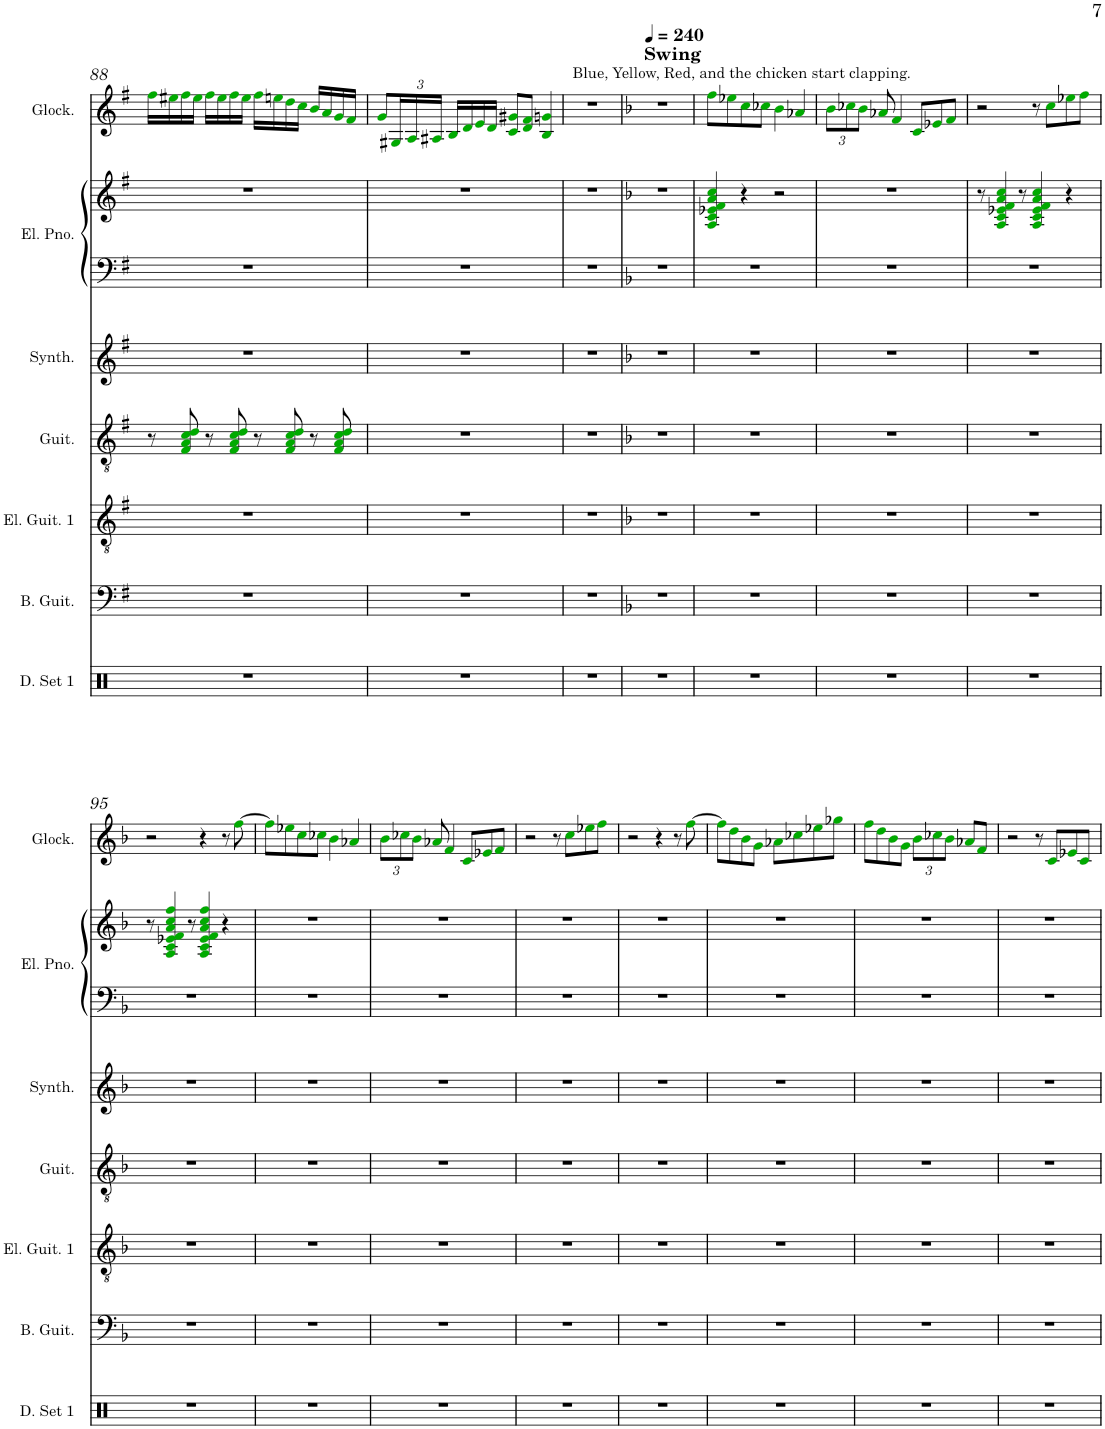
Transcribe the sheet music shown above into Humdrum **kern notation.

**kern	**kern	**kern	**kern	**kern	**kern	**kern	**kern
*part7	*part6	*part5	*part4	*part3	*part2	*part2	*part1
*staff8	*staff7	*staff6	*staff5	*staff4	*staff3	*staff2	*staff1
*I"Drumset 1	*I"Bass Guitar	*I"Electric Guitar 1	*I"Guitar	*I"Square Synthesizer	*I"Electric Piano	*	*I"Glockenspiel
*I'D. Set 1	*I'B. Guit.	*I'El. Guit. 1	*I'Guit.	*I'Synth.	*I'El. Pno.	*	*I'Glock.
!!LO:PB:g=z
*clefX	*clefF4	*clefGv2	*clefGv2	*clefG2	*clefF4	*clefG2	*clefG2
*	*Trd7c12	*	*	*	*	*	*Trd-14c-24
*k[]	*k[f#]	*k[f#]	*k[f#]	*k[f#]	*k[f#]	*k[f#]	*k[f#]
*M4/4	*M4/4	*M4/4	*M4/4	*M4/4	*M4/4	*M4/4	*M4/4
=88	=88	=88	=88	=88	=88	=88	=88
1r	1r	1r	8r	1r	1r	1r	16ff#i\LL
.	.	.	.	.	.	.	16ee#Xi\
.	.	.	8F#i/ 8Ai/ 8ci/ 8di/	.	.	.	16ff#i\
.	.	.	.	.	.	.	16ee#i\JJ
.	.	.	8r	.	.	.	16ff#i\LL
.	.	.	.	.	.	.	16ee#i\
.	.	.	8F#i/ 8Ai/ 8ci/ 8di/	.	.	.	16ff#i\
.	.	.	.	.	.	.	16ee#i\JJ
.	.	.	8r	.	.	.	16ff#i\LL
.	.	.	.	.	.	.	16eeni\
.	.	.	8F#i/ 8Ai/ 8ci/ 8di/	.	.	.	16ddi\
.	.	.	.	.	.	.	16cci\JJ
.	.	.	8r	.	.	.	16bi/LL
.	.	.	.	.	.	.	16ai/
.	.	.	8F#i/ 8Ai/ 8ci/ 8di/	.	.	.	16gi/
.	.	.	.	.	.	.	16f#i/JJ
=89	=89	=89	=89	=89	=89	=89	=89
1r	1r	1r	1r	1r	1r	1r	8gi/L
*	*	*	*	*	*	*	*Xbrackettup
.	.	.	.	.	.	.	24G#Xi/L
.	.	.	.	.	.	.	24Ai/
.	.	.	.	.	.	.	24A#Xi/JJ
.	.	.	.	.	.	.	16Bi/LL
.	.	.	.	.	.	.	16di/
.	.	.	.	.	.	.	16ei/
.	.	.	.	.	.	.	16di/JJ
.	.	.	.	.	.	.	8ci/ 8g#Xi/L
.	.	.	.	.	.	.	8di/ 8f#i/J
.	.	.	.	.	.	.	4Bi/ 4gni/
=90	=90	=90	=90	=90	=90	=90	=90
!	!	!	!	!	!	!	!LO:TX:a:t=Blue, Yellow, Red, and the chicken start clapping.
1r	1r	1r	1r	1r	1r	1r	1r
=91	=91	=91	=91	=91	=91	=91	=91
*	*k[b-]	*k[b-]	*k[b-]	*k[b-]	*k[b-]	*k[b-]	*k[b-]
*	*	*	*	*	*	*	*MM240
!	!	!	!	!	!	!	!LO:TX:a:B:t=Swing
1r	1r	1r	1r	1r	1r	1r	1r
=92	=92	=92	=92	=92	=92	=92	=92
1r	1r	1r	1r	1r	1r	4Ai/ 4ci/ 4e-Xi/ 4fi/ 4ai/ 4cci/	8ffi\L
.	.	.	.	.	.	.	8ee-Xi\
.	.	.	.	.	.	4r	8cci\
.	.	.	.	.	.	.	8cc-Xi\J
.	.	.	.	.	.	2r	4b-i\
.	.	.	.	.	.	.	4a-Xi/
=93	=93	=93	=93	=93	=93	=93	=93
1r	1r	1r	1r	1r	1r	1r	12b-i\L
.	.	.	.	.	.	.	12cc-Xi\
.	.	.	.	.	.	.	12b-i\J
.	.	.	.	.	.	.	8a-Xi/
.	.	.	.	.	.	.	4fi/
.	.	.	.	.	.	.	8ci/L
.	.	.	.	.	.	.	8e-Xi/
.	.	.	.	.	.	.	8fi/J
=94	=94	=94	=94	=94	=94	=94	=94
1r	1r	1r	1r	1r	1r	8r	2r
.	.	.	.	.	.	4Ai/ 4ci/ 4e-Xi/ 4fi/ 4ai/ 4cci/	.
.	.	.	.	.	.	8r	.
.	.	.	.	.	.	4Ai/ 4ci/ 4e-i/ 4fi/ 4ai/ 4cci/	8r
.	.	.	.	.	.	.	8cci\L
.	.	.	.	.	.	4r	8ee-Xi\
.	.	.	.	.	.	.	8ffi\J
!!LO:LB:g=z
=95	=95	=95	=95	=95	=95	=95	=95
1r	1r	1r	1r	1r	1r	8r	2r
.	.	.	.	.	.	4Ai/ 4ci/ 4e-Xi/ 4fi/ 4ai/ 4cci/ 4ffi/	.
.	.	.	.	.	.	8r	.
.	.	.	.	.	.	4Ai/ 4ci/ 4e-i/ 4fi/ 4ai/ 4cci/ 4ffi/	4r
.	.	.	.	.	.	4r	8r
.	.	.	.	.	.	.	[8ffi\
=96	=96	=96	=96	=96	=96	=96	=96
1r	1r	1r	1r	1r	1r	1r	8ffi\L]
.	.	.	.	.	.	.	8ee-Xi\
.	.	.	.	.	.	.	8cci\
.	.	.	.	.	.	.	8cc-Xi\J
.	.	.	.	.	.	.	4b-i\
.	.	.	.	.	.	.	4a-Xi/
=97	=97	=97	=97	=97	=97	=97	=97
1r	1r	1r	1r	1r	1r	1r	12b-i\L
.	.	.	.	.	.	.	12cc-Xi\
.	.	.	.	.	.	.	12b-i\J
.	.	.	.	.	.	.	8a-Xi/
.	.	.	.	.	.	.	4fi/
.	.	.	.	.	.	.	8ci/L
.	.	.	.	.	.	.	8e-Xi/
.	.	.	.	.	.	.	8fi/J
=98	=98	=98	=98	=98	=98	=98	=98
1r	1r	1r	1r	1r	1r	1r	2r
.	.	.	.	.	.	.	8r
.	.	.	.	.	.	.	8cci\L
.	.	.	.	.	.	.	8ee-Xi\
.	.	.	.	.	.	.	8ffi\J
=99	=99	=99	=99	=99	=99	=99	=99
1r	1r	1r	1r	1r	1r	1r	2r
.	.	.	.	.	.	.	4r
.	.	.	.	.	.	.	8r
.	.	.	.	.	.	.	[8ffi\
=100	=100	=100	=100	=100	=100	=100	=100
1r	1r	1r	1r	1r	1r	1r	8ffi\L]
.	.	.	.	.	.	.	8ddi\
.	.	.	.	.	.	.	8b-i\
.	.	.	.	.	.	.	8gi\J
.	.	.	.	.	.	.	8a-Xi\L
.	.	.	.	.	.	.	8cc-Xi\
.	.	.	.	.	.	.	8ee-Xi\
.	.	.	.	.	.	.	8gg-Xi\J
=101	=101	=101	=101	=101	=101	=101	=101
1r	1r	1r	1r	1r	1r	1r	8ffi\L
.	.	.	.	.	.	.	8ddi\
.	.	.	.	.	.	.	8b-i\
.	.	.	.	.	.	.	8gi\J
.	.	.	.	.	.	.	12b-i\L
.	.	.	.	.	.	.	12cc-Xi\
.	.	.	.	.	.	.	12b-i\J
.	.	.	.	.	.	.	8a-Xi/L
.	.	.	.	.	.	.	8fi/J
=102	=102	=102	=102	=102	=102	=102	=102
1r	1r	1r	1r	1r	1r	1r	2r
.	.	.	.	.	.	.	8r
.	.	.	.	.	.	.	8ci/L
.	.	.	.	.	.	.	8e-Xi/
.	.	.	.	.	.	.	8ci/J
=	=	=	=	=	=	=	=
*-	*-	*-	*-	*-	*-	*-	*-
